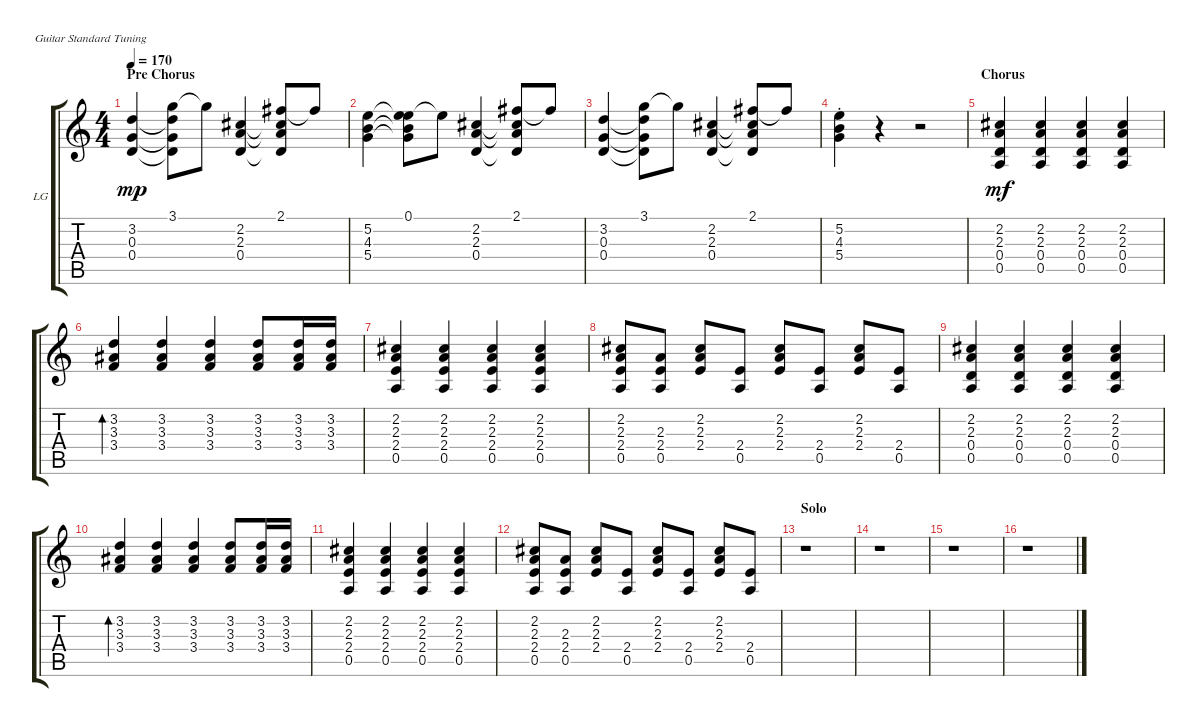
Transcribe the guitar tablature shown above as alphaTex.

\defaultSystemsLayout 4
\bracketExtendMode groupsimilarinstruments
\firstSystemTrackNameOrientation horizontal
\otherSystemsTrackNameOrientation horizontal
\track ("Lead Guitar" "LG") {instrument overdrivenguitar}
\staff {score tabs}
\tuning (E4 B3 G3 D3 A2 E2)
\ts (4 4)
\section ("" "Pre Chorus")
\tempo 170
\clef g2
\scale
0.333333
\ks c
(0.4 0.3 3.2).4{dy mp} (3.1 3.2{t} 0.3{t} 0.4{t}).8 3.1{t}.8 (2.2 2.3 0.4).4 (2.1 2.2{t} 2.3{t} 0.4{t}).8 2.1{t}.8 |
\scale
0.333333 (4.3 5.4 5.2).4 (0.1 5.2{t} 4.3{t} 5.4{t}).8 0.1{t}.8 (2.2 2.3 0.4).4 (2.1 2.2{t} 2.3{t} 0.4{t}).8 2.1{t}.8 |
\scale
0.333333 (0.4 0.3 3.2).4 (3.1 3.2{t} 0.3{t} 0.4{t}).8 3.1{t}.8 (2.2 2.3 0.4).4 (2.1 2.2{t} 2.3{t} 0.4{t}).8 2.1{t}.8 |
\scale
0.333333 (4.3{st} 5.4{st} 5.2{st}).4 r.4 r.2 |
\section ("" "Chorus")
\scale
0.333333 (0.4 0.5 2.3 2.2).4{dy mf} (2.2 2.3 0.4 0.5).4 (0.5 0.4 2.3 2.2).4 (2.2 2.3 0.4 0.5).4 |
\scale
0.333333 (3.2 3.3 3.4).4{bd 107} (3.4 3.3 3.2).4 (3.4 3.3 3.2).4 (3.4 3.3 3.2).8 (3.2 3.4 3.3).16 (3.2 3.3 3.4).16 |
\scale
0.333333 (2.2 2.3 2.4 0.5).4 (0.5 2.2 2.3 2.4).4 (0.5 2.2 2.3 2.4).4 (0.5 2.4 2.3 2.2).4 |
\scale
0.333333 (2.4 0.5 2.3 2.2).8 (2.3 2.4 0.5).8 (2.4 2.3 2.2).8 (2.4 0.5).8 (2.3 2.4 2.2).8 (2.4 0.5).8 (2.3 2.4 2.2).8 (2.4 0.5).8 |
\scale
0.333333 (0.4 0.5 2.3 2.2).4 (2.2 2.3 0.4 0.5).4 (0.5 0.4 2.3 2.2).4 (2.2 2.3 0.4 0.5).4 |
\scale
0.333333 (3.2 3.3 3.4).4{bd 107} (3.4 3.3 3.2).4 (3.4 3.3 3.2).4 (3.4 3.3 3.2).8 (3.2 3.4 3.3).16 (3.2 3.3 3.4).16 |
\scale
0.333333 (2.2 2.3 2.4 0.5).4 (0.5 2.2 2.3 2.4).4 (0.5 2.2 2.3 2.4).4 (0.5 2.4 2.3 2.2).4 |
\scale
0.333333 (2.4 0.5 2.3 2.2).8 (2.3 2.4 0.5).8 (2.4 2.3 2.2).8 (2.4 0.5).8 (2.3 2.4 2.2).8 (2.4 0.5).8 (2.3 2.4 2.2).8 (2.4 0.5).8 |
\section ("" "Solo")
\scale
0.333333 r.1 |
\scale
0.333333 r.1 |
\scale
0.333333 r.1 |
\scale
0.333333 r.1
